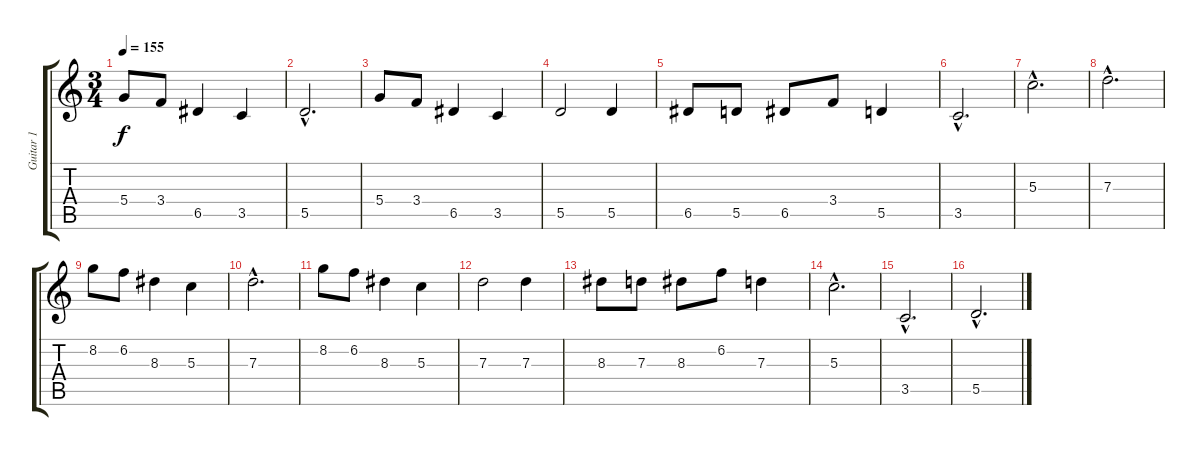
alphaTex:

\track ("Guitar 1" "Guitar 1") {instrument distortionguitar}
\staff {score tabs}
\tuning (E4 B3 G3 D3 A2 E2) {hide}
\ts (3 4)
\tempo 155
\clef g2
\ks c
5.4.8{dy f} 3.4.8 6.5.4 3.5.4 |
5.5{hac}.2{d} |
5.4.8 3.4.8 6.5.4 3.5.4 |
5.5.2 5.5.4 |
6.5.8 5.5.8 6.5.8 3.4.8 5.5.4 |
3.5{hac}.2{d} |
5.3{hac}.2{d} |
7.3{hac}.2{d} |
8.2.8 6.2.8 8.3.4 5.3.4 |
7.3{hac}.2{d} |
8.2.8 6.2.8 8.3.4 5.3.4 |
7.3.2 7.3.4 |
8.3.8 7.3.8 8.3.8 6.2.8 7.3.4 |
5.3{hac}.2{d} |
3.5{hac}.2{d instrument distortionguitar} |
5.5{hac}.2{d}
